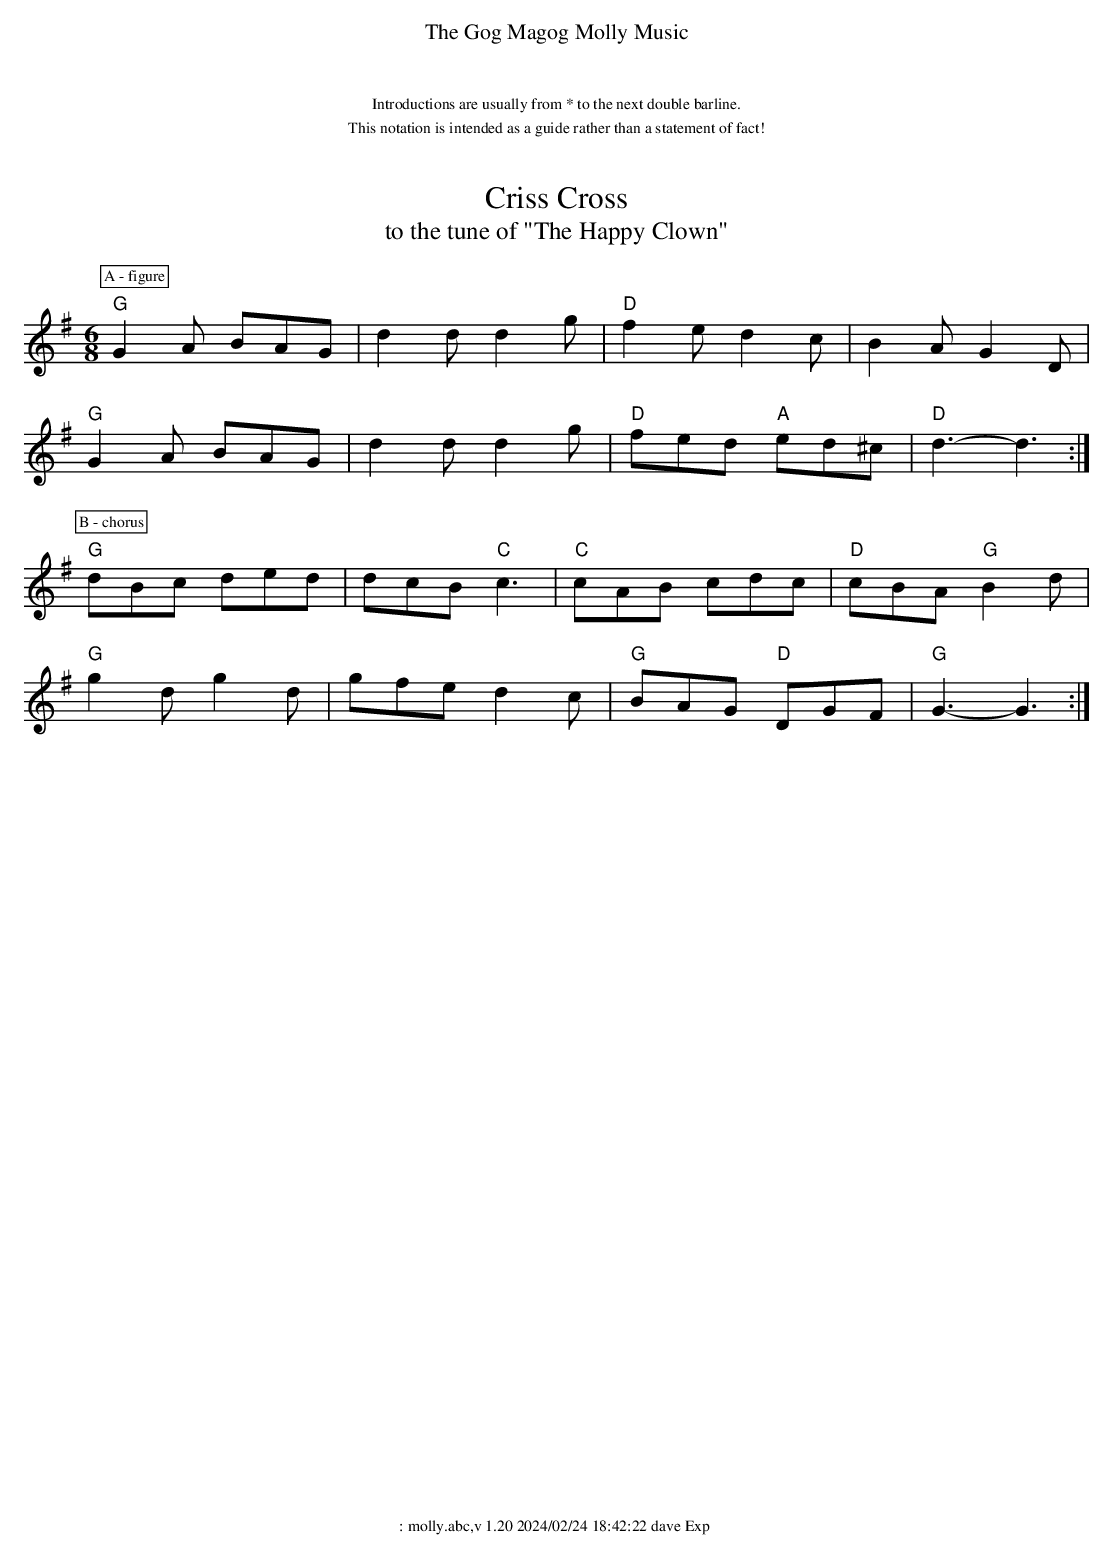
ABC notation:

X:1
T:Criss Cross
T:to the tune of "The Happy Clown"
M:6/8
L:1/8
K:G
P:A - figure
"G"G2A BAG|d2d d2g|"D"f2e d2c|B2A G2D|
"G"G2A BAG|d2d d2g|"D"fed "A"ed^c|"D"d3-d3:|
P:B - chorus
"G"dBc ded|dcB "C"c3|"C"cAB cdc|"D"cBA "G"B2d|
"G"g2d g2d|gfe d2c|"G"BAG "D"DGF|"G"G3-G3:|
